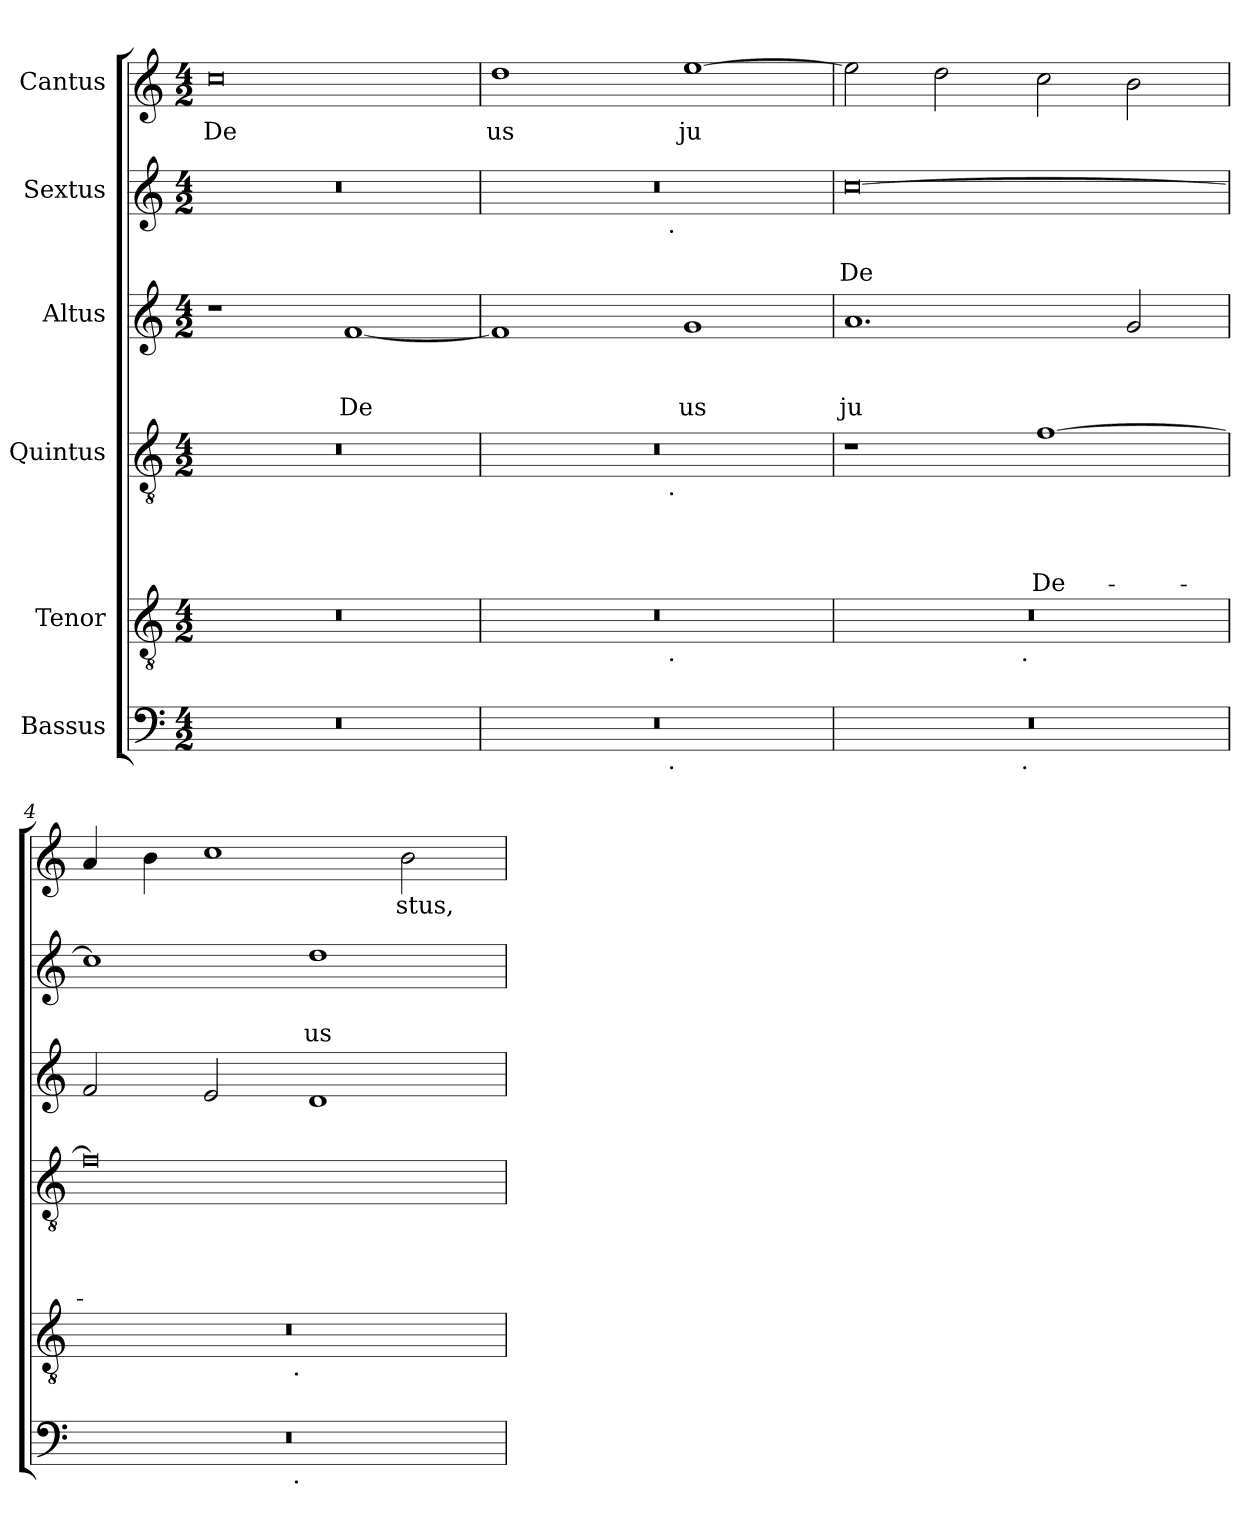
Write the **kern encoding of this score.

**kern	**kern	**kern	**text	**text	**text	**text	**kern	**text	**text	**text	**kern	**text	**text	**kern	**text
*part6	*part5	*part4	*part4	*part4	*part4	*part4	*part3	*part3	*part3	*part3	*part2	*part2	*part2	*part1	*part1
*staff6	*staff5	*staff4	*staff4	*staff4	*staff4	*staff4	*staff3	*staff3	*staff3	*staff3	*staff2	*staff2	*staff2	*staff1	*staff1
*I"Bassus	*I"Tenor	*I"Quintus	*	*	*	*	*I"Altus	*	*	*	*I"Sextus	*	*	*I"Cantus	*
*clefF4	*clefGv2	*clefGv2	*	*	*	*	*clefG2	*	*	*	*clefG2	*	*	*clefG2	*
*k[]	*k[]	*k[]	*	*	*	*	*k[]	*	*	*	*k[]	*	*	*k[]	*
*C:	*C:	*C:	*	*	*	*	*C:	*	*	*	*C:	*	*	*C:	*
*M4/2	*M4/2	*M4/2	*	*	*	*	*M4/2	*	*	*	*M4/2	*	*	*M4/2	*
=1	=1	=1	=1	=1	=1	=1	=1	=1	=1	=1	=1	=1	=1	=1	=1
!	!	!	!	!	!	!	!	!	!	!	!	!	!	!	!LO:LY:b
0r	0r	0r	.	.	.	.	1r	.	.	.	0r	.	.	0cc	De
!	!	!	!	!	!	!	!	!	!	!LO:LY:b	!	!	!	!	!
.	.	.	.	.	.	.	[<1f	.	.	De	.	.	.	.	.
=2	=2	=2	=2	=2	=2	=2	=2	=2	=2	=2	=2	=2	=2	=2	=2
!	!	!	!	!	!	!	!	!	!	!	!	!	!	!	!LO:LY:b
*^	*^	*^	*	*	*	*	*	*	*	*	*^	*	*	*	*
0r	2ryy	0r	2ryy	0r	2ryy	.	.	.	.	1f]	.	.	.	0r	2ryy	.	.	1dd	us
.	4...ryy	.	4...ryy	.	4...ryy	.	.	.	.	.	.	.	.	.	4...ryy	.	.	.	.
!	!	!	!	!	!	!	!	!	!	!	!	!	!	!	!LO:TX:b:t=.	!	!	!	!
!	!	!	!	!	!LO:TX:b:t=.	!	!	!	!	!	!	!	!	!	!	!	!	!	!
!	!	!	!LO:TX:b:t=.	!	!	!	!	!	!	!	!	!	!	!	!	!	!	!	!
!	!LO:TX:b:t=.	!	!	!	!	!	!	!	!	!	!	!	!	!	!	!	!	!	!
.	1ryy	.	1ryy	.	1ryy	.	.	.	.	.	.	.	.	.	1ryy	.	.	.	.
!	!	!	!	!	!	!	!	!	!	!	!	!	!LO:LY:b	!	!	!	!	!	!LO:LY:b
.	.	.	.	.	.	.	.	.	.	1g	.	.	us	.	.	.	.	[>1ee	ju
.	32ryy	.	32ryy	.	32ryy	.	.	.	.	.	.	.	.	.	32ryy	.	.	.	.
=3	=3	=3	=3	=3	=3	=3	=3	=3	=3	=3	=3	=3	=3	=3	=3	=3	=3	=3	=3
!	!	!	!	!	!	!	!	!	!	!	!	!	!LO:LY:b	!	!	!	!LO:LY:b	!	!
*	*	*	*	*v	*v	*	*	*	*	*	*	*	*	*v	*v	*	*	*	*
0r	2ryy	0r	2ryy	1r	.	.	.	.	1.a	.	.	ju	[>0cc	.	De	2ee\]	.
.	4...ryy	.	4...ryy	.	.	.	.	.	.	.	.	.	.	.	.	2dd\	.
!	!	!	!LO:TX:b:t=.	!	!	!	!	!	!	!	!	!	!	!	!	!	!
!	!LO:TX:b:t=.	!	!	!	!	!	!	!	!	!	!	!	!	!	!	!	!
.	1ryy	.	1ryy	.	.	.	.	.	.	.	.	.	.	.	.	.	.
!	!	!	!	!	!	!	!	!LO:LY:b	!	!	!	!	!	!	!	!	!
.	.	.	.	[>1f	.	.	.	De-	.	.	.	.	.	.	.	2cc\	.
.	.	.	.	.	.	.	.	.	2g/	.	.	.	.	.	.	2b\	.
.	32ryy	.	32ryy	.	.	.	.	.	.	.	.	.	.	.	.	.	.
=4	=4	=4	=4	=4	=4	=4	=4	=4	=4	=4	=4	=4	=4	=4	=4	=4	=4
0r	2ryy	0r	2ryy	0f]	.	.	.	.	2f/	.	.	.	1cc]	.	.	4a/	.
.	.	.	.	.	.	.	.	.	.	.	.	.	.	.	.	4b\	.
.	4...ryy	.	4...ryy	.	.	.	.	.	2e/	.	.	.	.	.	.	1cc	.
!	!	!	!LO:TX:b:t=.	!	!	!	!	!	!	!	!	!	!	!	!	!	!
!	!LO:TX:b:t=.	!	!	!	!	!	!	!	!	!	!	!	!	!	!	!	!
.	1ryy	.	1ryy	.	.	.	.	.	.	.	.	.	.	.	.	.	.
!	!	!	!	!	!	!	!	!	!	!	!	!	!	!	!LO:LY:b	!	!
.	.	.	.	.	.	.	.	.	1d	.	.	.	1dd	.	us	.	.
!	!	!	!	!	!	!	!	!	!	!	!	!	!	!	!	!	!LO:LY:b
.	.	.	.	.	.	.	.	.	.	.	.	.	.	.	.	2b\	stus,
.	32ryy	.	32ryy	.	.	.	.	.	.	.	.	.	.	.	.	.	.
*v	*v	*	*	*	*	*	*	*	*	*	*	*	*	*	*	*	*
*	*v	*v	*	*	*	*	*	*	*	*	*	*	*	*	*	*
=	=	=	=	=	=	=	=	=	=	=	=	=	=	=	=
*-	*-	*-	*-	*-	*-	*-	*-	*-	*-	*-	*-	*-	*-	*-	*-
